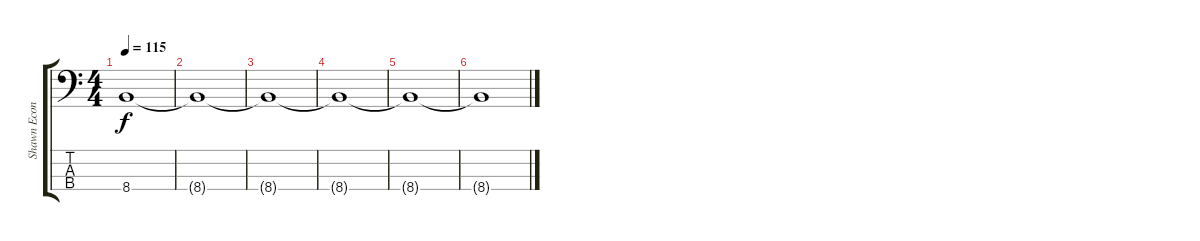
\track ("Shawn Economaki" "Shawn Econ") {instrument electricbasspick}
\staff {score tabs}
\tuning (Gb2 Db2 Ab1 Eb1) {hide}
\ts (4 4)
\tempo 115
\clef f4
\ks c
8.4{t}.1{dy f} |
8.4{t}.1 |
8.4{t}.1 |
8.4{t}.1 |
8.4{t}.1 |
8.4{t}.1
